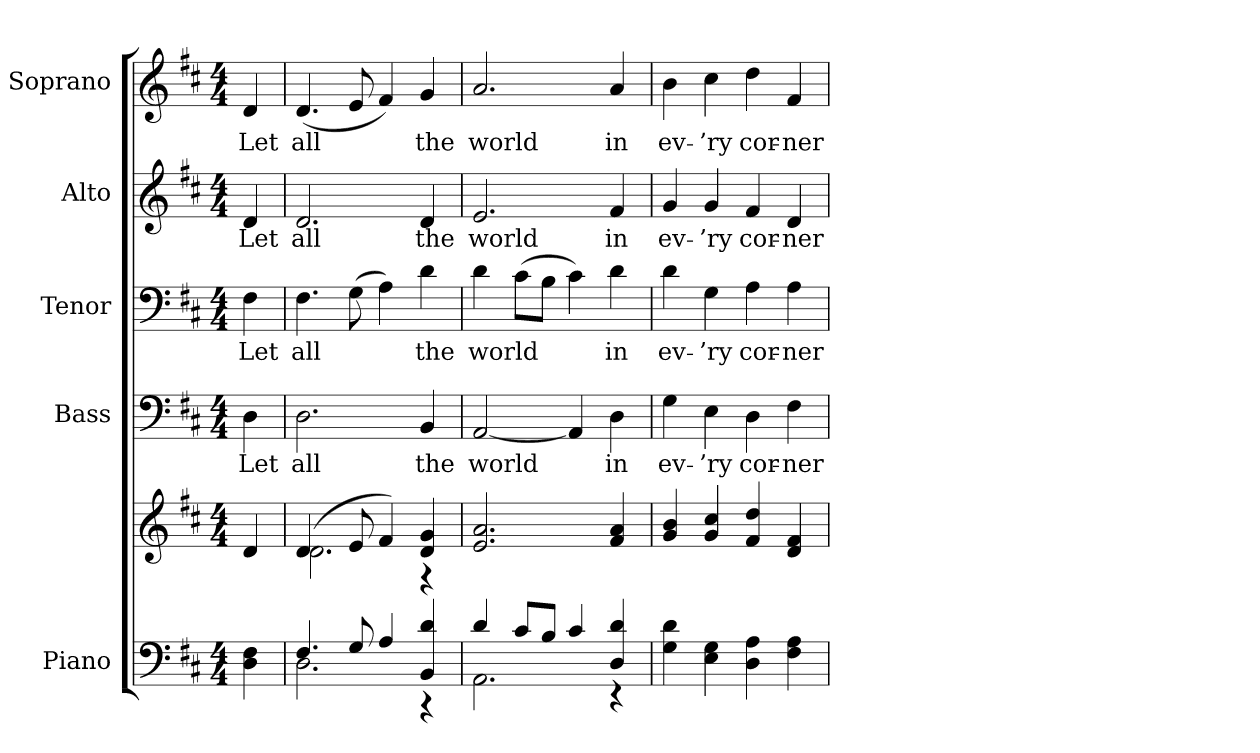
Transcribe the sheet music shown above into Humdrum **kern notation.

**kern	**kern	**kern	**text	**kern	**text	**kern	**text	**kern	**text
*part5	*part5	*part4	*part4	*part3	*part3	*part2	*part2	*part1	*part1
*staff6	*staff5	*staff4	*staff4	*staff3	*staff3	*staff2	*staff2	*staff1	*staff1
*I"Piano	*	*I"Bass	*	*I"Tenor	*	*I"Alto	*	*I"Soprano	*
*I'Pno.	*	*I'B.	*	*I'T.	*	*I'A.	*	*I'S.	*
!!LO:PB:g=z
*clefF4	*clefG2	*clefF4	*	*clefF4	*	*clefG2	*	*clefG2	*
*k[f#c#]	*k[f#c#]	*k[f#c#]	*	*k[f#c#]	*	*k[f#c#]	*	*k[f#c#]	*
*D:	*D:	*D:	*	*D:	*	*D:	*	*D:	*
*M4/4	*M4/4	*M4/4	*	*M4/4	*	*M4/4	*	*M4/4	*
*MM150	*MM150	*MM150	*	*MM150	*	*MM150	*	*MM150	*
=1	=1	=1	=1	=1	=1	=1	=1	=1	=1
!	!	!	!LO:LY:b:color=#000000	!	!	!	!	!	!
!	!	!	!	!	!LO:LY:b:color=#000000	!	!	!	!
!	!	!	!	!	!	!	!LO:LY:b:color=#000000	!	!
!	!	!	!	!	!	!	!	!	!LO:LY:b:color=#000000
4Di\ 4F#i	4di/	4Di\	Let	4F#i\	Let	4di/	Let	4di/	Let
=2	=2	=2	=2	=2	=2	=2	=2	=2	=2
*^	*^	*	*	*	*	*	*	*	*
!	!	!	!	!	!LO:LY:b:color=#000000	!	!	!	!	!	!
!	!	!	!	!	!	!	!LO:LY:b:color=#000000	!	!	!	!
!	!	!	!	!	!	!	!	!	!LO:LY:b:color=#000000	!	!
!	!	!	!	!	!	!	!	!	!	!	!LO:LY:b:color=#000000
4.F#i/	2.Di\	(4.di/	2.di\	2.Di\	all	4.F#i\	all	2.di/	all	(4.di/	all
8Gi/	.	8ei/	.	.	.	(8Gi\	.	.	.	8ei/	.
4Ai/	.	4f#i/)	.	.	.	4Ai\)	.	.	.	4f#i/)	.
!	!	!	!	!	!LO:LY:b:color=#000000	!	!	!	!	!	!
!	!	!	!	!	!	!	!LO:LY:b:color=#000000	!	!	!	!
!	!	!	!	!	!	!	!	!	!LO:LY:b:color=#000000	!	!
!	!	!	!	!	!	!	!	!	!	!	!LO:LY:b:color=#000000
4BBi/ 4di	4r	4di/ 4gi	4r	4BBi/	the	4di\	the	4di/	the	4gi/	the
*	*	*v	*v	*	*	*	*	*	*	*	*
=3	=3	=3	=3	=3	=3	=3	=3	=3	=3	=3
*	*	*^	*	*	*	*	*	*	*	*
!	!	!	!	!	!LO:LY:b:color=#000000	!	!	!	!	!	!
*	*	*v	*v	*	*	*	*	*	*	*	*
*	*	*^	*	*	*	*	*	*	*	*
!	!	!	!	!	!	!	!LO:LY:b:color=#000000	!	!	!	!
*	*	*v	*v	*	*	*	*	*	*	*	*
*	*	*^	*	*	*	*	*	*	*	*
!	!	!	!	!	!	!	!	!	!LO:LY:b:color=#000000	!	!
*	*	*v	*v	*	*	*	*	*	*	*	*
*	*	*^	*	*	*	*	*	*	*	*
!	!	!	!	!	!	!	!	!	!	!	!LO:LY:b:color=#000000
*	*	*v	*v	*	*	*	*	*	*	*	*
4di/	2.AAi\	2.ei/ 2.ai	[<2AAi/	world	4di\	world	2.ei/	world	2.ai/	world
8c#i/L	.	.	.	.	(8c#i\L	.	.	.	.	.
8Bi/J	.	.	.	.	8Bi\J	.	.	.	.	.
4c#i/	.	.	4AAi/]	.	4c#i\)	.	.	.	.	.
!	!	!	!	!LO:LY:b:color=#000000	!	!	!	!	!	!
!	!	!	!	!	!	!LO:LY:b:color=#000000	!	!	!	!
!	!	!	!	!	!	!	!	!LO:LY:b:color=#000000	!	!
!	!	!	!	!	!	!	!	!	!	!LO:LY:b:color=#000000
4Di/ 4di	4r	4f#i/ 4ai	4Di\	in	4di\	in	4f#i/	in	4ai/	in
*v	*v	*	*	*	*	*	*	*	*	*
!!LO:PB:g=z
=4	=4	=4	=4	=4	=4	=4	=4	=4	=4
*^	*	*	*	*	*	*	*	*	*
!	!	!	!	!LO:LY:b:color=#000000	!	!	!	!	!	!
*v	*v	*	*	*	*	*	*	*	*	*
*^	*	*	*	*	*	*	*	*	*
!	!	!	!	!	!	!LO:LY:b:color=#000000	!	!	!	!
*v	*v	*	*	*	*	*	*	*	*	*
*^	*	*	*	*	*	*	*	*	*
!	!	!	!	!	!	!	!	!LO:LY:b:color=#000000	!	!
*v	*v	*	*	*	*	*	*	*	*	*
*^	*	*	*	*	*	*	*	*	*
!	!	!	!	!	!	!	!	!	!	!LO:LY:b:color=#000000
*v	*v	*	*	*	*	*	*	*	*	*
4Gi\ 4di	4gi/ 4bi	4Gi\	ev-	4di\	ev-	4gi/	ev-	4bi\	ev-
!	!	!	!LO:LY:b:color=#000000	!	!	!	!	!	!
!	!	!	!	!	!LO:LY:b:color=#000000	!	!	!	!
!	!	!	!	!	!	!	!LO:LY:b:color=#000000	!	!
!	!	!	!	!	!	!	!	!	!LO:LY:b:color=#000000
4Ei\ 4Gi	4gi/ 4cc#i	4Ei\	-’ry	4Gi\	-’ry	4gi/	-’ry	4cc#i\	-’ry
!	!	!	!LO:LY:b:color=#000000	!	!	!	!	!	!
!	!	!	!	!	!LO:LY:b:color=#000000	!	!	!	!
!	!	!	!	!	!	!	!LO:LY:b:color=#000000	!	!
!	!	!	!	!	!	!	!	!	!LO:LY:b:color=#000000
4Di\ 4Ai	4f#i/ 4ddi	4Di\	cor-	4Ai\	cor-	4f#i/	cor-	4ddi\	cor-
!	!	!	!LO:LY:b:color=#000000	!	!	!	!	!	!
!	!	!	!	!	!LO:LY:b:color=#000000	!	!	!	!
!	!	!	!	!	!	!	!LO:LY:b:color=#000000	!	!
!	!	!	!	!	!	!	!	!	!LO:LY:b:color=#000000
4F#i\ 4Ai	4di/ 4f#i	4F#i\	-ner	4Ai\	-ner	4di/	-ner	4f#i/	-ner
=	=	=	=	=	=	=	=	=	=
*-	*-	*-	*-	*-	*-	*-	*-	*-	*-
